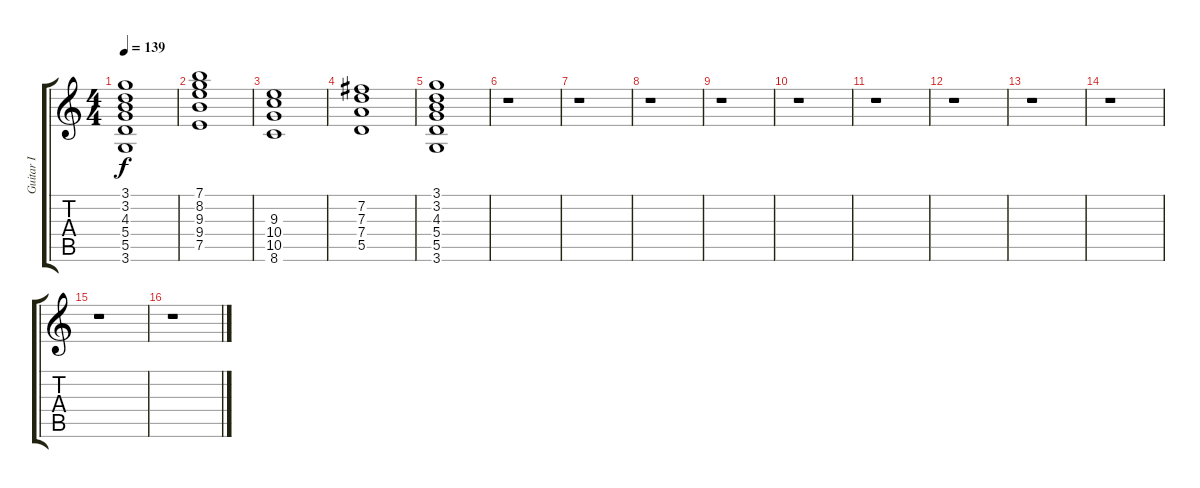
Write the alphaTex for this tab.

\track ("Guitar I" "Guitar I") {instrument electricguitarclean}
\staff {score tabs}
\tuning (E4 B3 G3 D3 A2 E2) {hide}
\ts (4 4)
\tempo 139
\clef g2
\ks c
(3.1 3.2 4.3 5.4 5.5 3.6).1{dy f} |
(7.1 8.2 9.3 9.4 7.5).1 |
(9.3 10.4 10.5 8.6).1 |
(7.2 7.3 7.4 5.5).1 |
(3.1 3.2 4.3 5.4 5.5 3.6).1 |
r.1 |
r.1 |
r.1 |
r.1 |
r.1 |
r.1 |
r.1 |
r.1 |
r.1 |
r.1 |
r.1
